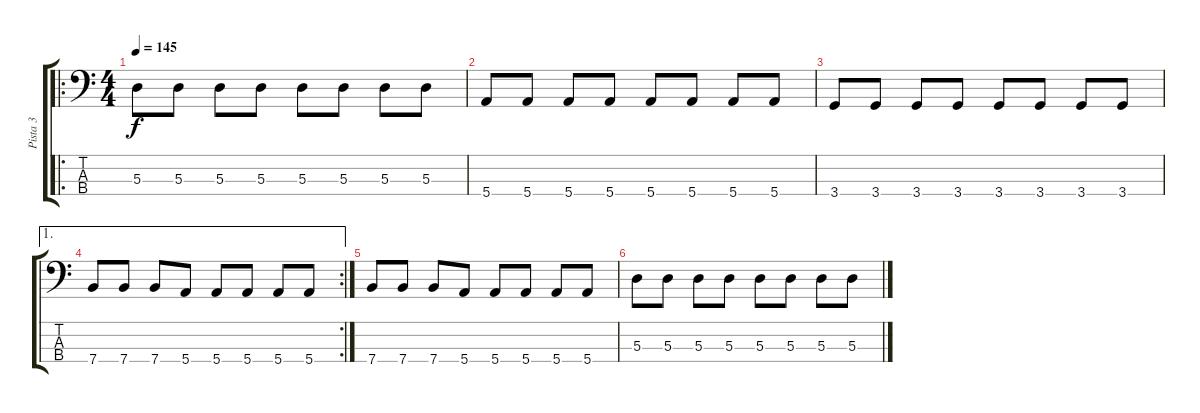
\track ("Pista 3" "Pista 3") {instrument electricbasspick}
\staff {score tabs}
\tuning (G2 D2 A1 E1) {hide}
\ro
\ts (4 4)
\tempo 145
\clef f4
\ks c
5.3.8{dy f} 5.3.8 5.3.8 5.3.8 5.3.8 5.3.8 5.3.8 5.3.8 |
5.4.8 5.4.8 5.4.8 5.4.8 5.4.8 5.4.8 5.4.8 5.4.8 |
3.4.8 3.4.8 3.4.8 3.4.8 3.4.8 3.4.8 3.4.8 3.4.8 |
\ae 1
\rc 2
7.4.8 7.4.8 7.4.8 5.4.8 5.4.8 5.4.8 5.4.8 5.4.8 |
7.4.8 7.4.8 7.4.8 5.4.8 5.4.8 5.4.8 5.4.8 5.4.8 |
5.3.8 5.3.8 5.3.8 5.3.8 5.3.8 5.3.8 5.3.8 5.3.8
